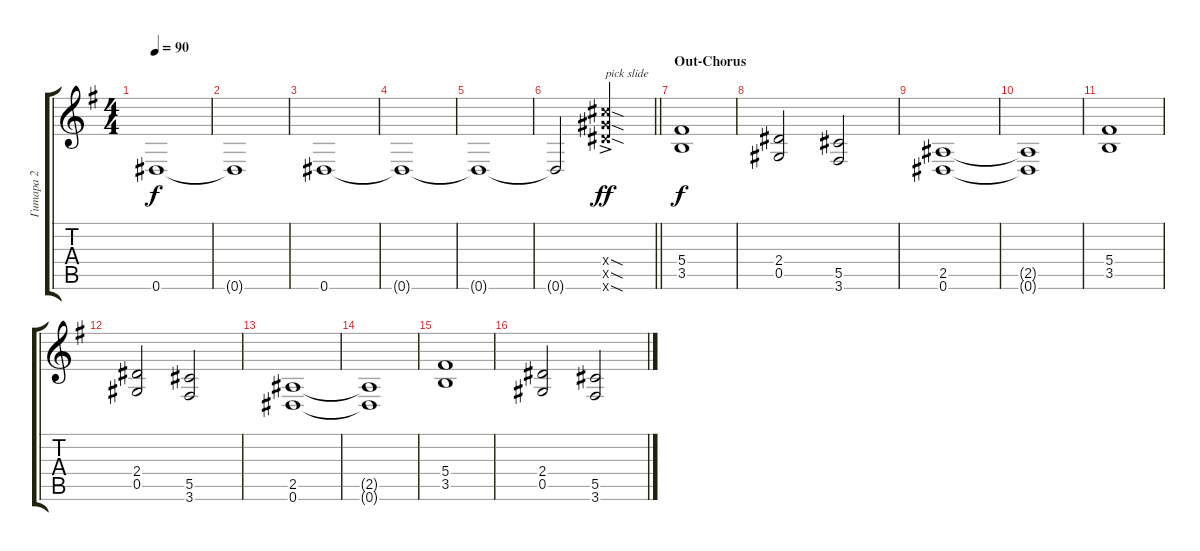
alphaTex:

\track ("Гитара 2" "Гитара 2") {instrument distortionguitar}
\staff {score tabs}
\tuning (Eb4 Bb3 Gb3 Db3 Ab2 Eb2) {hide}
\ts (4 4)
\tempo 90
\clef g2
\ks eminor
0.6{t}.1{dy f} |
0.6{t}.1 |
0.6.1 |
0.6{t}.1 |
0.6{t}.1 |
\barLineRight lightlight
0.6{t}.2 (12.4{sod ac x} 12.5{sod ac x} 12.6{sod ac x}).2{txt "pick slide" dy ff volume 15} |
\section ("" "Out-Chorus")
(5.4 3.5).1{dy f volume 13} |
(2.4 0.5).2 (5.5 3.6).2 |
(2.5 0.6).1 |
(2.5{t} 0.6{t}).1 |
(5.4 3.5).1 |
(2.4 0.5).2 (5.5 3.6).2 |
(2.5 0.6).1 |
(2.5{t} 0.6{t}).1 |
(5.4 3.5).1 |
(2.4 0.5).2 (5.5 3.6).2
